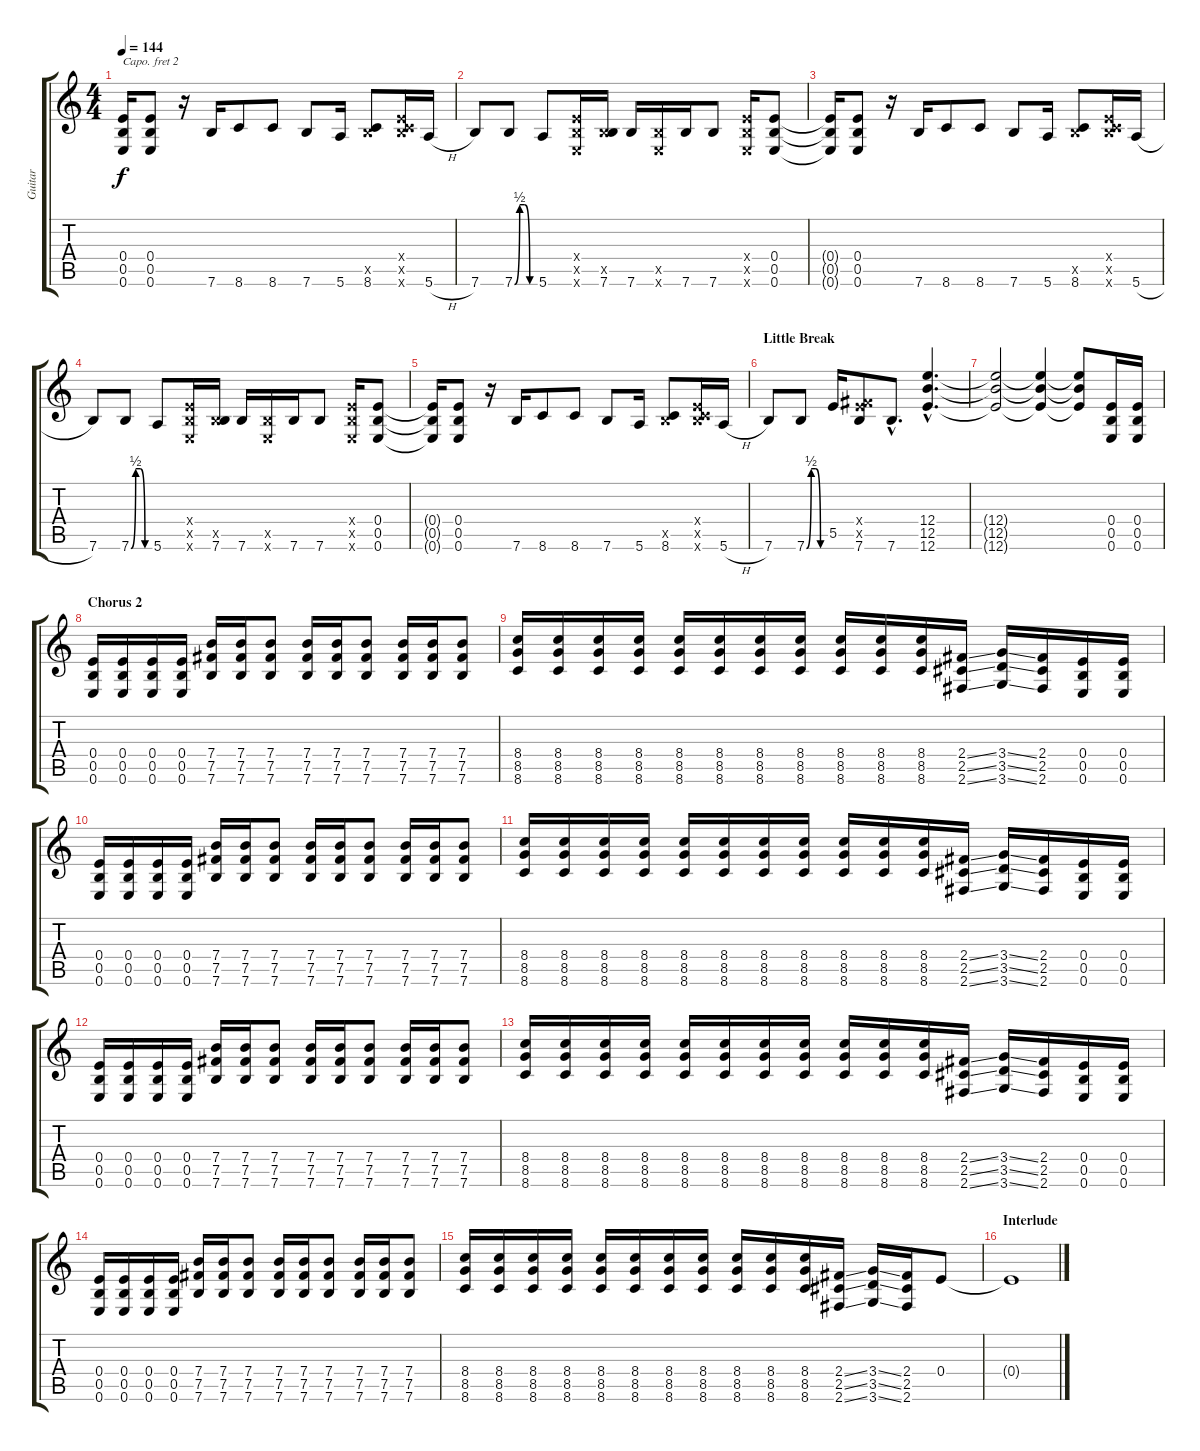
\track ("Guitar" "Guitar") {instrument overdrivenguitar}
\staff {score tabs}
\capo 2
\tuning (E4 B3 G3 D3 A2 D2) {hide}
\ts (4 4)
\tempo 144
\clef g2
\ks c
(0.4{t} 0.5{t} 0.6{t}).16{dy f} (0.4 0.5 0.6).8 r.16 7.6.16 8.6.8 8.6.8 7.6.8 5.6.16 (0.5{x} 8.6).8 (0.4{x} 0.5{x} 8.6{x}).16 5.6{h}.16 |
7.6.8 7.6{be (custom 0 0 15 2 30 2 45 0 60 0)}.8 5.6.8 (0.4{x} 0.5{x} 0.6{x}).16 (0.5{x} 7.6).16 7.6.16 (0.5{x} 0.6{x}).16 7.6.16 7.6.8 (0.4{x} 0.5{x} 0.6{x}).16 (0.4 0.5 0.6).8 |
(0.4{t} 0.5{t} 0.6{t}).16 (0.4 0.5 0.6).8 r.16 7.6.16 8.6.8 8.6.8 7.6.8 5.6.16 (0.5{x} 8.6).8 (0.4{x} 0.5{x} 8.6{x}).16 5.6{h}.16 |
7.6.8 7.6{be (custom 0 0 15 2 30 2 45 0 60 0)}.8 5.6.8 (0.4{x} 0.5{x} 0.6{x}).16 (0.5{x} 7.6).16 7.6.16 (0.5{x} 0.6{x}).16 7.6.16 7.6.8 (0.4{x} 0.5{x} 0.6{x}).16 (0.4 0.5 0.6).8 |
(0.4{t} 0.5{t} 0.6{t}).16 (0.4 0.5 0.6).8 r.16 7.6.16 8.6.8 8.6.8 7.6.8 5.6.16 (0.5{x} 8.6).8 (0.4{x} 0.5{x} 8.6{x}).16 5.6{h}.16 |
\section ("" "Little Break")
7.6.8 7.6{be (custom 0 0 15 2 30 2 45 0 60 0)}.8 5.5.16 (0.4{x} 7.5{x} 7.6).8 7.6{hac}.8{d} (12.4{hac} 12.5{hac} 12.6{hac}).4{d} |
(12.4{t} 12.5{t} 12.6{t}).2 (12.4{t} 12.5{t} 12.6{t}).4 (12.4{t} 12.5{t} 12.6{t}).8 (0.4 0.5 0.6).16 (0.4 0.5 0.6).16 |
\section ("" "Chorus 2")
(0.4 0.5 0.6).16 (0.4 0.5 0.6).16 (0.4 0.5 0.6).16 (0.4 0.5 0.6).16 (7.4 7.5 7.6).16 (7.4 7.5 7.6).16 (7.4 7.5 7.6).8 (7.4 7.5 7.6).16 (7.4 7.5 7.6).16 (7.4 7.5 7.6).8 (7.4 7.5 7.6).16 (7.4 7.5 7.6).16 (7.4 7.5 7.6).8 |
(8.4 8.5 8.6).16 (8.4 8.5 8.6).16 (8.4 8.5 8.6).16 (8.4 8.5 8.6).16 (8.4 8.5 8.6).16 (8.4 8.5 8.6).16 (8.4 8.5 8.6).16 (8.4 8.5 8.6).16 (8.4 8.5 8.6).16 (8.4 8.5 8.6).16 (8.4 8.5 8.6).16 (2.4{ss} 2.5{ss} 2.6{ss}).16 (3.4{ss} 3.5{ss} 3.6{ss}).16 (2.4 2.5 2.6).16 (0.4 0.5 0.6).16 (0.4 0.5 0.6).16 |
(0.4 0.5 0.6).16 (0.4 0.5 0.6).16 (0.4 0.5 0.6).16 (0.4 0.5 0.6).16 (7.4 7.5 7.6).16 (7.4 7.5 7.6).16 (7.4 7.5 7.6).8 (7.4 7.5 7.6).16 (7.4 7.5 7.6).16 (7.4 7.5 7.6).8 (7.4 7.5 7.6).16 (7.4 7.5 7.6).16 (7.4 7.5 7.6).8 |
(8.4 8.5 8.6).16 (8.4 8.5 8.6).16 (8.4 8.5 8.6).16 (8.4 8.5 8.6).16 (8.4 8.5 8.6).16 (8.4 8.5 8.6).16 (8.4 8.5 8.6).16 (8.4 8.5 8.6).16 (8.4 8.5 8.6).16 (8.4 8.5 8.6).16 (8.4 8.5 8.6).16 (2.4{ss} 2.5{ss} 2.6{ss}).16 (3.4{ss} 3.5{ss} 3.6{ss}).16 (2.4 2.5 2.6).16 (0.4 0.5 0.6).16 (0.4 0.5 0.6).16 |
(0.4 0.5 0.6).16 (0.4 0.5 0.6).16 (0.4 0.5 0.6).16 (0.4 0.5 0.6).16 (7.4 7.5 7.6).16 (7.4 7.5 7.6).16 (7.4 7.5 7.6).8 (7.4 7.5 7.6).16 (7.4 7.5 7.6).16 (7.4 7.5 7.6).8 (7.4 7.5 7.6).16 (7.4 7.5 7.6).16 (7.4 7.5 7.6).8 |
(8.4 8.5 8.6).16 (8.4 8.5 8.6).16 (8.4 8.5 8.6).16 (8.4 8.5 8.6).16 (8.4 8.5 8.6).16 (8.4 8.5 8.6).16 (8.4 8.5 8.6).16 (8.4 8.5 8.6).16 (8.4 8.5 8.6).16 (8.4 8.5 8.6).16 (8.4 8.5 8.6).16 (2.4{ss} 2.5{ss} 2.6{ss}).16 (3.4{ss} 3.5{ss} 3.6{ss}).16 (2.4 2.5 2.6).16 (0.4 0.5 0.6).16 (0.4 0.5 0.6).16 |
(0.4 0.5 0.6).16 (0.4 0.5 0.6).16 (0.4 0.5 0.6).16 (0.4 0.5 0.6).16 (7.4 7.5 7.6).16 (7.4 7.5 7.6).16 (7.4 7.5 7.6).8 (7.4 7.5 7.6).16 (7.4 7.5 7.6).16 (7.4 7.5 7.6).8 (7.4 7.5 7.6).16 (7.4 7.5 7.6).16 (7.4 7.5 7.6).8 |
(8.4 8.5 8.6).16 (8.4 8.5 8.6).16 (8.4 8.5 8.6).16 (8.4 8.5 8.6).16 (8.4 8.5 8.6).16 (8.4 8.5 8.6).16 (8.4 8.5 8.6).16 (8.4 8.5 8.6).16 (8.4 8.5 8.6).16 (8.4 8.5 8.6).16 (8.4 8.5 8.6).16 (2.4{ss} 2.5{ss} 2.6{ss}).16 (3.4{ss} 3.5{ss} 3.6{ss}).16 (2.4 2.5 2.6).16 0.4.8 |
\section ("" "Interlude")
0.4{t}.1
